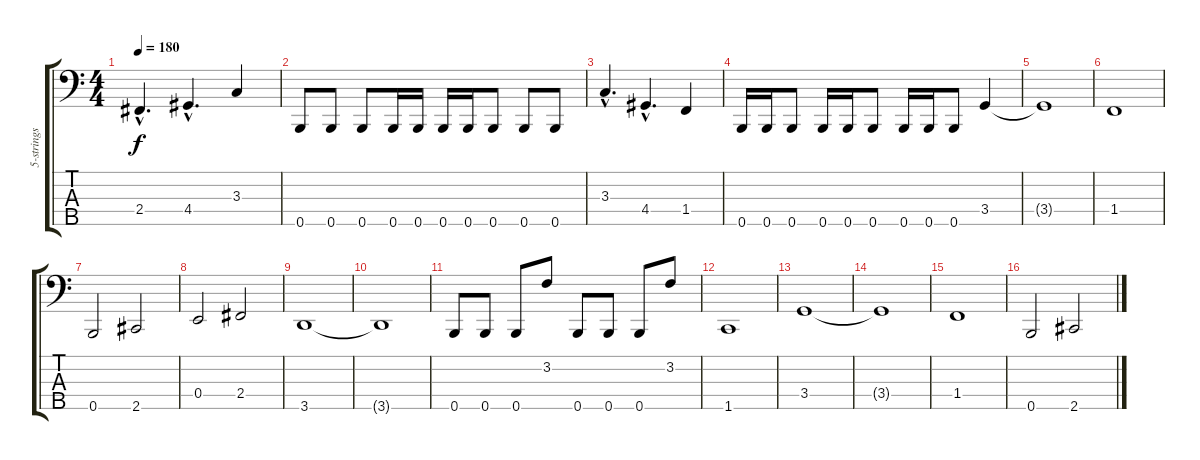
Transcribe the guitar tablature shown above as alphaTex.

\track ("5-strings" "5-strings") {instrument electricbasspick}
\staff {score tabs}
\tuning (G2 D2 A1 E1 B0) {hide}
\ts (4 4)
\tempo 180
\clef f4
\ks c
2.4{hac}.4{d dy f} 4.4{hac}.4{d} 3.3.4 |
0.5.8 0.5.8 0.5.8 0.5.16 0.5.16 0.5.16 0.5.16 0.5.8 0.5.8 0.5.8 |
3.3{hac}.4{d} 4.4{hac}.4{d} 1.4.4 |
0.5.16 0.5.16 0.5.8 0.5.16 0.5.16 0.5.8 0.5.16 0.5.16 0.5.8 3.4.4 |
3.4{t}.1 |
1.4.1 |
0.5.2 2.5.2 |
0.4.2 2.4.2 |
3.5.1 |
3.5{t}.1 |
0.5.8 0.5.8 0.5.8 3.2.8 0.5.8 0.5.8 0.5.8 3.2.8 |
1.5.1 |
3.4.1 |
3.4{t}.1 |
1.4.1 |
0.5.2 2.5.2
